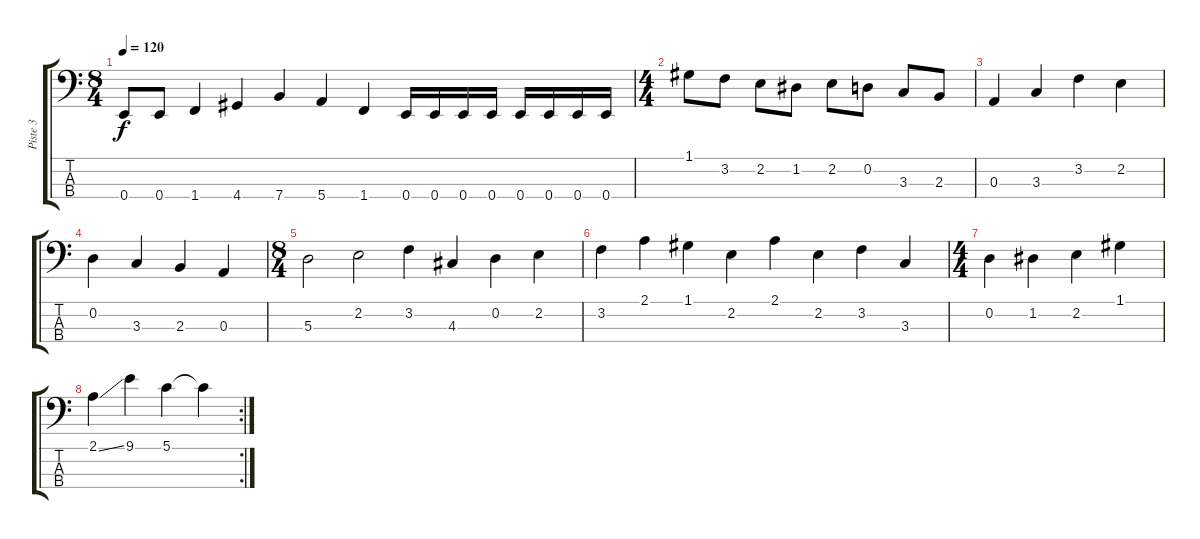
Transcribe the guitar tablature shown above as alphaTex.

\track ("Piste 3" "Piste 3") {instrument fretlessbass}
\staff {score tabs}
\tuning (G2 D2 A1 E1) {hide}
\ts (8 4)
\tempo 120
\clef f4
\ks c
0.4.8{dy f} 0.4.8 1.4.4 4.4.4 7.4.4 5.4.4 1.4.4 0.4.16 0.4.16 0.4.16 0.4.16 0.4.16 0.4.16 0.4.16 0.4.16 |
\ts (4 4)
1.1.8 3.2.8 2.2.8 1.2.8 2.2.8 0.2.8 3.3.8 2.3.8 |
0.3.4 3.3.4 3.2.4 2.2.4 |
0.2.4 3.3.4 2.3.4 0.3.4 |
\ts (8 4)
5.3.2 2.2.2 3.2.4 4.3.4 0.2.4 2.2.4 |
3.2.4 2.1.4 1.1.4 2.2.4 2.1.4 2.2.4 3.2.4 3.3.4 |
\ts (4 4)
0.2.4 1.2.4 2.2.4 1.1.4 |
\rc 2
2.1{ss}.4 9.1.4 5.1.4 5.1{t}.4
